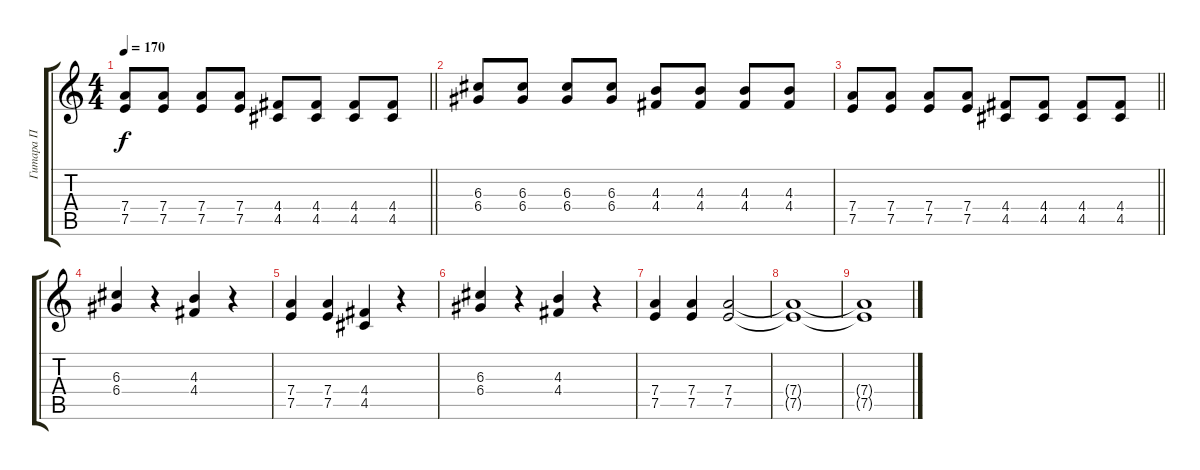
\track ("Гитара П" "Гитара П") {instrument overdrivenguitar}
\staff {score tabs}
\tuning (E4 B3 G3 D3 A2 E2) {hide}
\ts (4 4)
\tempo 170
\clef g2
\barLineRight lightlight
\ks c
(7.4 7.5).8{dy f} (7.4 7.5).8 (7.4 7.5).8 (7.4 7.5).8 (4.4 4.5).8 (4.4 4.5).8 (4.4 4.5).8 (4.4 4.5).8 |
(6.3 6.4).8 (6.3 6.4).8 (6.3 6.4).8 (6.3 6.4).8 (4.3 4.4).8 (4.3 4.4).8 (4.3 4.4).8 (4.3 4.4).8 |
\barLineRight lightlight
(7.4 7.5).8 (7.4 7.5).8 (7.4 7.5).8 (7.4 7.5).8 (4.4 4.5).8 (4.4 4.5).8 (4.4 4.5).8 (4.4 4.5).8 |
(6.3 6.4).4 r.4 (4.3 4.4).4 r.4 |
(7.4 7.5).4 (7.4 7.5).4 (4.4 4.5).4 r.4 |
(6.3 6.4).4 r.4 (4.3 4.4).4 r.4 |
(7.4 7.5).4 (7.4 7.5).4 (7.4 7.5).2 |
(7.4{t} 7.5{t}).1 |
(7.4{t} 7.5{t}).1
